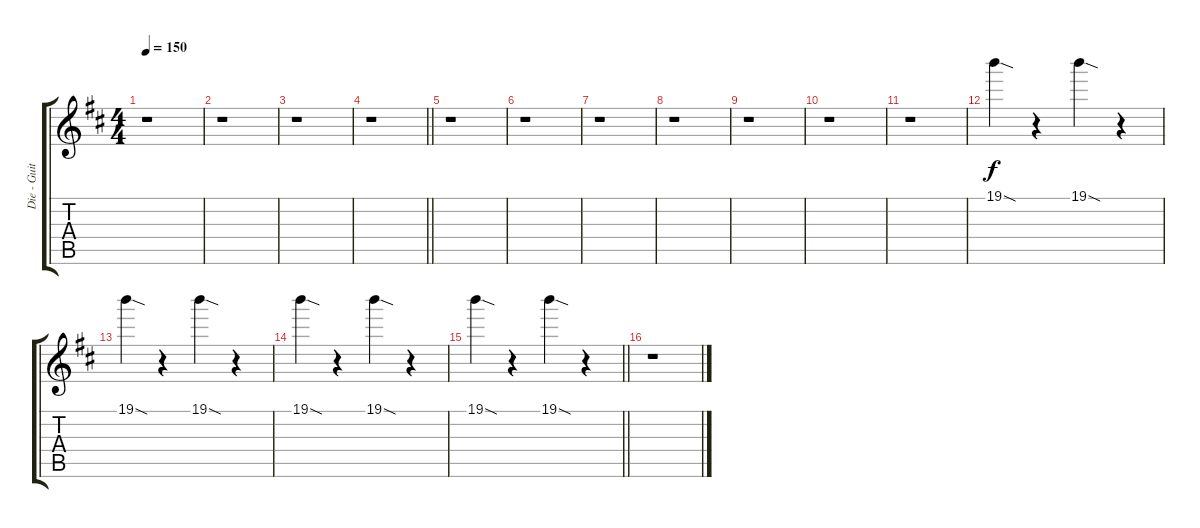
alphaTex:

\track ("Die - Guitar 2(Fills)" "Die - Guit") {instrument distortionguitar}
\staff {score tabs}
\tuning (E4 B3 G3 D3 A2 E2) {hide}
\ts (4 4)
\tempo 150
\clef g2
\ks d
r.1{dy fff} |
r.1 |
r.1 |
\barLineRight lightlight
r.1 |
r.1 |
r.1 |
r.1 |
r.1 |
r.1 |
r.1 |
r.1 |
19.1{sod}.4{dy f} r.4 19.1{sod}.4 r.4 |
19.1{sod}.4 r.4 19.1{sod}.4 r.4 |
19.1{sod}.4 r.4 19.1{sod}.4 r.4 |
\barLineRight lightlight
19.1{sod}.4 r.4 19.1{sod}.4 r.4 |
r.1
